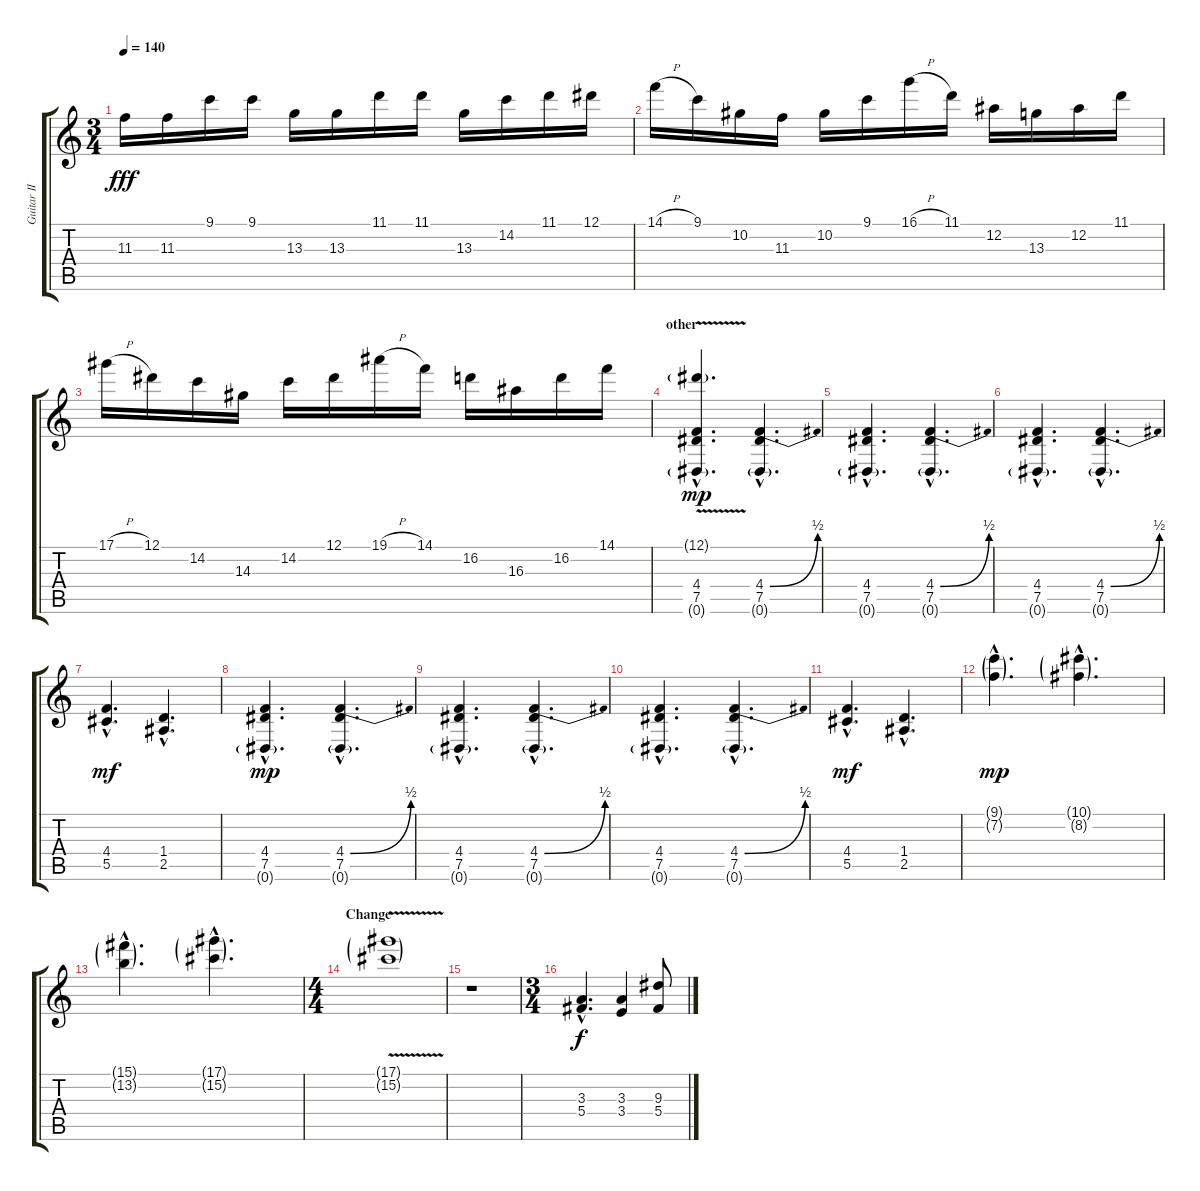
\track ("Guitar II / Solos" "Guitar II ") {instrument overdrivenguitar}
\staff {score tabs}
\tuning (Eb4 Bb3 Gb3 Db3 Ab2 Eb2) {hide}
\ts (3 4)
\tempo 140
\clef g2
\ks c
11.3.16{dy fff} 11.3.16 9.1.16 9.1.16 13.3.16 13.3.16 11.1.16 11.1.16 13.3.16 14.2.16 11.1.16 12.1.16 |
14.1{h}.16 9.1.16 10.2.16 11.3.16 10.2.16 9.1.16 16.1{h}.16 11.1.16 12.2.16 13.3.16 12.2.16 11.1.16 |
17.1{h}.16 12.1.16 14.2.16 14.3.16 14.2.16 12.1.16 19.1{h}.16 14.1.16 16.2.16 16.3.16 16.2.16 14.1.16 |
\section ("" "other")
(12.1{v g hac} 4.4{hac} 7.5{hac} 0.6{g hac}).4{d dy mp} (4.4{be (bend 0 0 60 2) hac} 7.5{hac} 0.6{g hac}).4{d} |
(4.4{hac} 7.5{hac} 0.6{g hac}).4{d} (4.4{be (bend 0 0 60 2) hac} 7.5{hac} 0.6{g hac}).4{d} |
(4.4{hac} 7.5{hac} 0.6{g hac}).4{d} (4.4{be (bend 0 0 60 2) hac} 7.5{hac} 0.6{g hac}).4{d} |
(4.4{hac} 5.5{hac}).4{d dy mf} (1.4{hac} 2.5{hac}).4{d} |
(4.4{hac} 7.5{hac} 0.6{g hac}).4{d dy mp} (4.4{be (bend 0 0 60 2) hac} 7.5{hac} 0.6{g hac}).4{d} |
(4.4{hac} 7.5{hac} 0.6{g hac}).4{d} (4.4{be (bend 0 0 60 2) hac} 7.5{hac} 0.6{g hac}).4{d} |
(4.4{hac} 7.5{hac} 0.6{g hac}).4{d} (4.4{be (bend 0 0 60 2) hac} 7.5{hac} 0.6{g hac}).4{d} |
(4.4{hac} 5.5{hac}).4{d dy mf} (1.4{hac} 2.5{hac}).4{d} |
(9.1{g hac} 7.2{g hac}).4{d dy mp} (10.1{g hac} 8.2{g hac}).4{d} |
(15.1{g hac} 13.2{g hac}).4{d} (17.1{g hac} 15.2{g hac}).4{d} |
\ts (4 4)
\section ("" "Change")
(17.1{g} 15.2{v g}).1{volume 0} |
r.1 |
\ts (3 4)
(3.3{hac} 5.4{hac}).4{d dy f volume 13 balance 4} (3.3 3.4).4 (9.3 5.4).8
